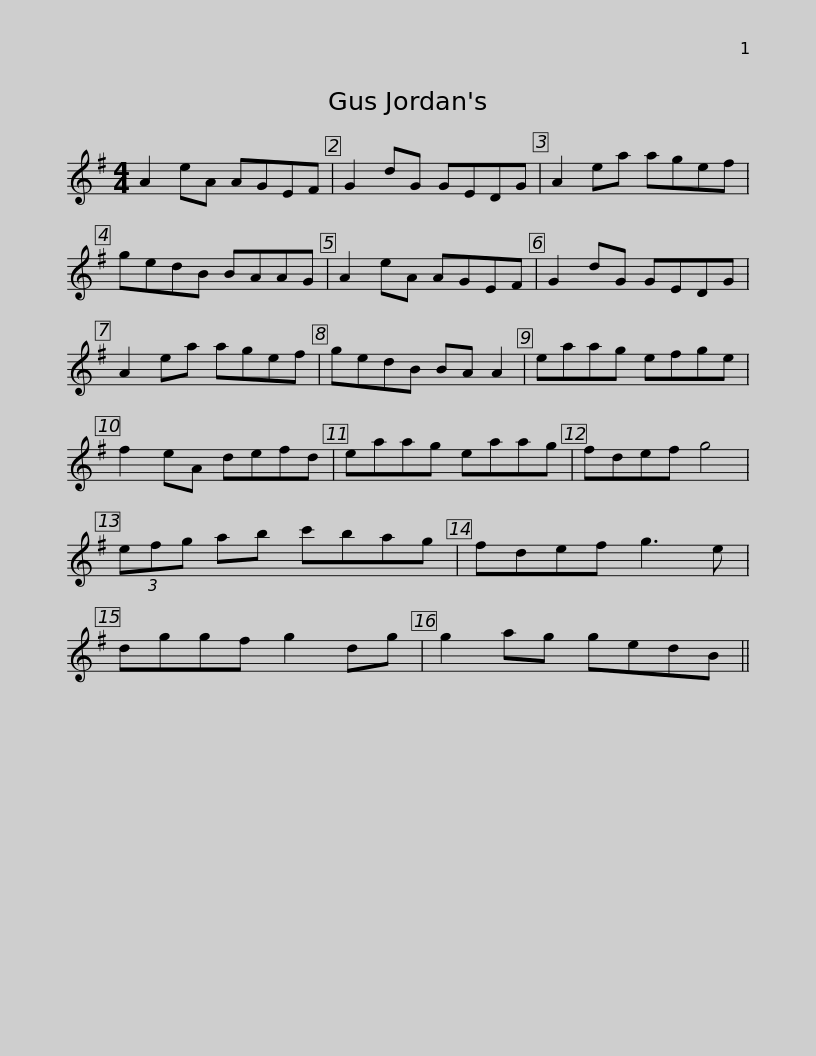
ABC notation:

X:1
L:1/8
M:4/4
I:linebreak $
K:G
V:1 treble
V:1
 A2 eA AGEF | G2 dG GEDG | A2 ea agef | gedB BAAG | A2 eA AGEF | %5
 G2 dG GEDG |$ A2 ea agef | gedB BA A2 | eaag efge | f2 eA defd | %10
 eaag eaag | fdef g4 |$ (3efg ab c'bag | fdef g3 e | dggf g2 dg | %15
 g2 ag gedB || %16
